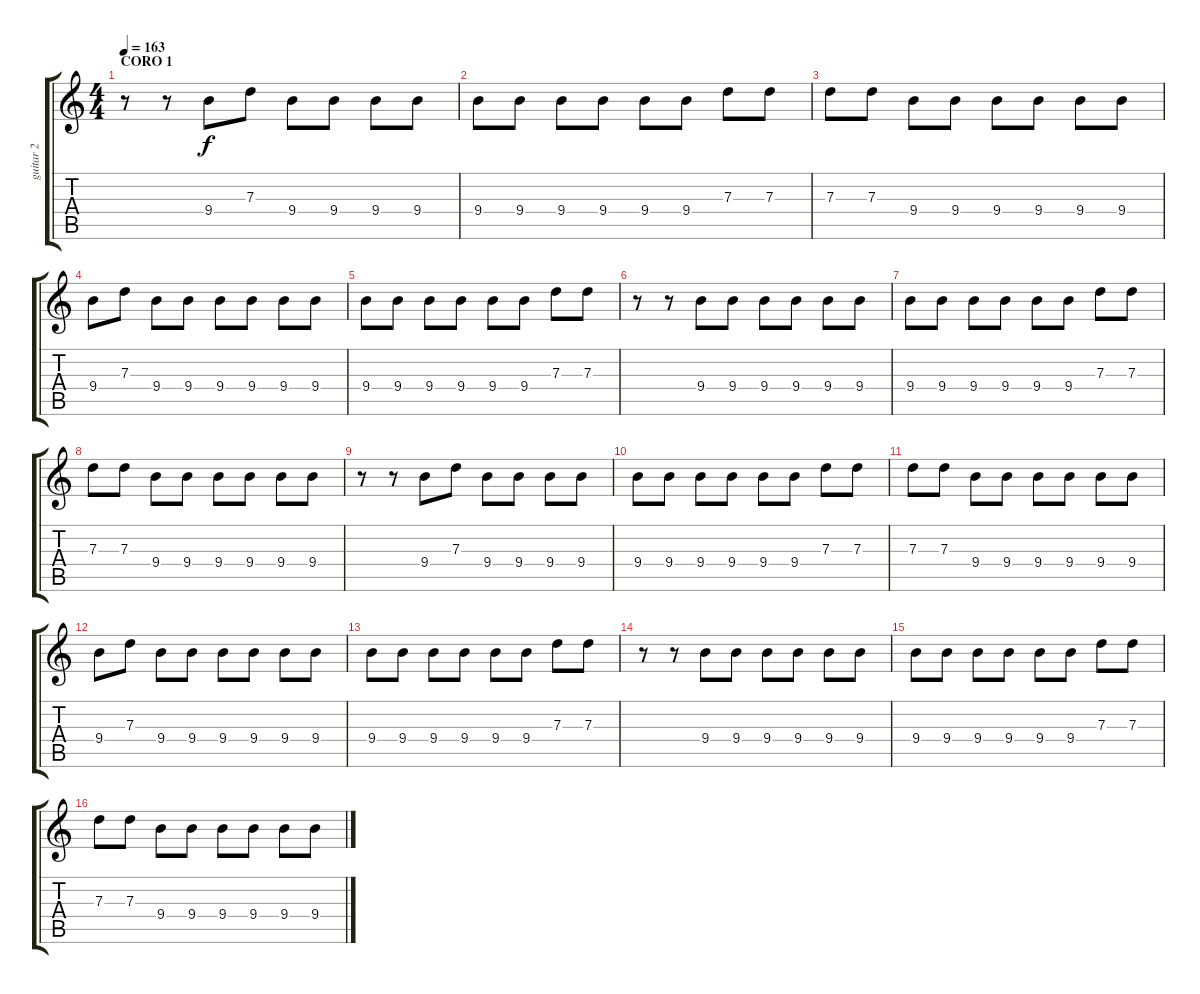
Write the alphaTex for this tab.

\track ("guitar 2" "guitar 2") {instrument distortionguitar}
\staff {score tabs}
\tuning (E4 B3 G3 D3 A2 E2) {hide}
\ts (4 4)
\section ("" "CORO 1")
\tempo 163
\clef g2
\ks c
r.8{dy f instrument electricguitarmuted} r.8 9.4.8 7.3.8 9.4.8 9.4.8 9.4.8 9.4.8 |
9.4.8 9.4.8 9.4.8 9.4.8 9.4.8 9.4.8 7.3.8 7.3.8 |
7.3.8 7.3.8 9.4.8 9.4.8 9.4.8 9.4.8 9.4.8 9.4.8 |
9.4.8 7.3.8 9.4.8 9.4.8 9.4.8 9.4.8 9.4.8 9.4.8 |
9.4.8 9.4.8 9.4.8 9.4.8 9.4.8 9.4.8 7.3.8 7.3.8 |
r.8 r.8 9.4.8 9.4.8 9.4.8 9.4.8 9.4.8 9.4.8 |
9.4.8 9.4.8 9.4.8 9.4.8 9.4.8 9.4.8 7.3.8 7.3.8 |
7.3.8 7.3.8 9.4.8 9.4.8 9.4.8 9.4.8 9.4.8 9.4.8 |
r.8{instrument electricguitarmuted} r.8 9.4.8 7.3.8 9.4.8 9.4.8 9.4.8 9.4.8 |
9.4.8 9.4.8 9.4.8 9.4.8 9.4.8 9.4.8 7.3.8 7.3.8 |
7.3.8 7.3.8 9.4.8 9.4.8 9.4.8 9.4.8 9.4.8 9.4.8 |
9.4.8 7.3.8 9.4.8 9.4.8 9.4.8 9.4.8 9.4.8 9.4.8 |
9.4.8 9.4.8 9.4.8 9.4.8 9.4.8 9.4.8 7.3.8 7.3.8 |
r.8 r.8 9.4.8 9.4.8 9.4.8 9.4.8 9.4.8 9.4.8 |
9.4.8 9.4.8 9.4.8 9.4.8 9.4.8 9.4.8 7.3.8 7.3.8 |
7.3.8 7.3.8 9.4.8 9.4.8 9.4.8 9.4.8 9.4.8 9.4.8
